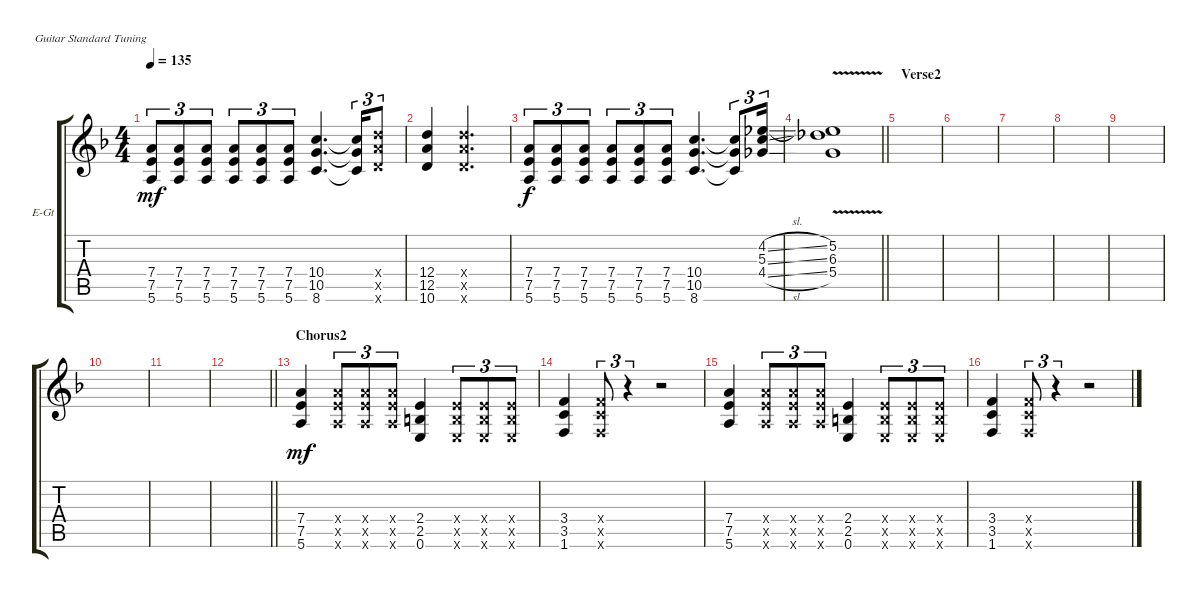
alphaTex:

\bracketExtendMode groupsimilarinstruments
\firstSystemTrackNameOrientation horizontal
\otherSystemsTrackNameOrientation horizontal
\track ("guitar drive (Rodion Kravkl)" "E-Gt") {instrument electricguitarclean}
\staff {score tabs}
\tuning (E4 B3 G3 D3 A2 E2)
\ts (4 4)
\tempo 135
\clef g2
\scale
0.333333
\ks dminor
(7.4 7.5 5.6).8{tu (3 2) dy mf} (7.4 7.5 5.6).8{tu (3 2)} (7.4 7.5 5.6).8{tu (3 2)} (7.4 7.5 5.6).8{tu (3 2)} (7.4 7.5 5.6).8{tu (3 2)} (7.4 7.5 5.6).8{tu (3 2)} (10.4 10.5 8.6).4{d} (10.4{t} 10.5{t} 8.6{t}).16{tu (3 2)} (10.6{x} 12.5{x} 12.4{x}).8{tu (3 2)} |
\scale
0.333333 (12.4 12.5 10.6).4 (10.6{x} 12.5{x} 12.4{x}).2{d} |
\scale
0.333333 (7.4 7.5 5.6).8{tu (3 2) dy f} (7.4 7.5 5.6).8{tu (3 2)} (7.4 7.5 5.6).8{tu (3 2)} (7.4 7.5 5.6).8{tu (3 2)} (7.4 7.5 5.6).8{tu (3 2)} (7.4 7.5 5.6).8{tu (3 2)} (10.4 10.5 8.6).4{d} (10.4{t} 10.5{t} 8.6{t}).8{tu (3 2)} (4.4{sl} 5.3{sl} 4.2{sl}).16{tu (3 2)} |
\scale
0.333333
\barLineRight lightlight
(5.4{v} 6.3{v} 5.2).1 |
\section ("" "Verse2")
\scale
0.333333 |
\scale
0.333333 |
\scale
0.333333 |
\scale
0.333333 |
\scale
0.333333 |
\scale
0.333333 |
\scale
0.333333 |
\scale
0.333333
\barLineRight lightlight
|
\section ("" "Chorus2")
\scale
0.333333 (7.4 7.5 5.6).4{dy mf} (7.4{x} 7.5{x} 5.6{x}).8{tu (3 2)} (7.4{x} 7.5{x} 5.6{x}).8{tu (3 2)} (7.4{x} 7.5{x} 5.6{x}).8{tu (3 2)} (2.4 2.5 0.6).4 (0.6{x} 2.5{x} 2.4{x}).8{tu (3 2)} (2.4{x} 2.5{x} 0.6{x}).8{tu (3 2)} (2.4{x} 2.5{x} 0.6{x}).8{tu (3 2)} |
\scale
0.333333 (3.4 3.5 1.6).4 (1.6{x} 3.5{x} 3.4{x}).8{tu (3 2)} r.4{tu (3 2)} r.2 |
\scale
0.333333 (7.4 7.5 5.6).4 (7.4{x} 7.5{x} 5.6{x}).8{tu (3 2)} (7.4{x} 7.5{x} 5.6{x}).8{tu (3 2)} (7.4{x} 7.5{x} 5.6{x}).8{tu (3 2)} (2.4 2.5 0.6).4 (0.6{x} 2.5{x} 2.4{x}).8{tu (3 2)} (2.4{x} 2.5{x} 0.6{x}).8{tu (3 2)} (2.4{x} 2.5{x} 0.6{x}).8{tu (3 2)} |
\scale
0.333333 (3.4 3.5 1.6).4 (1.6{x} 3.5{x} 3.4{x}).8{tu (3 2)} r.4{tu (3 2)} r.2
